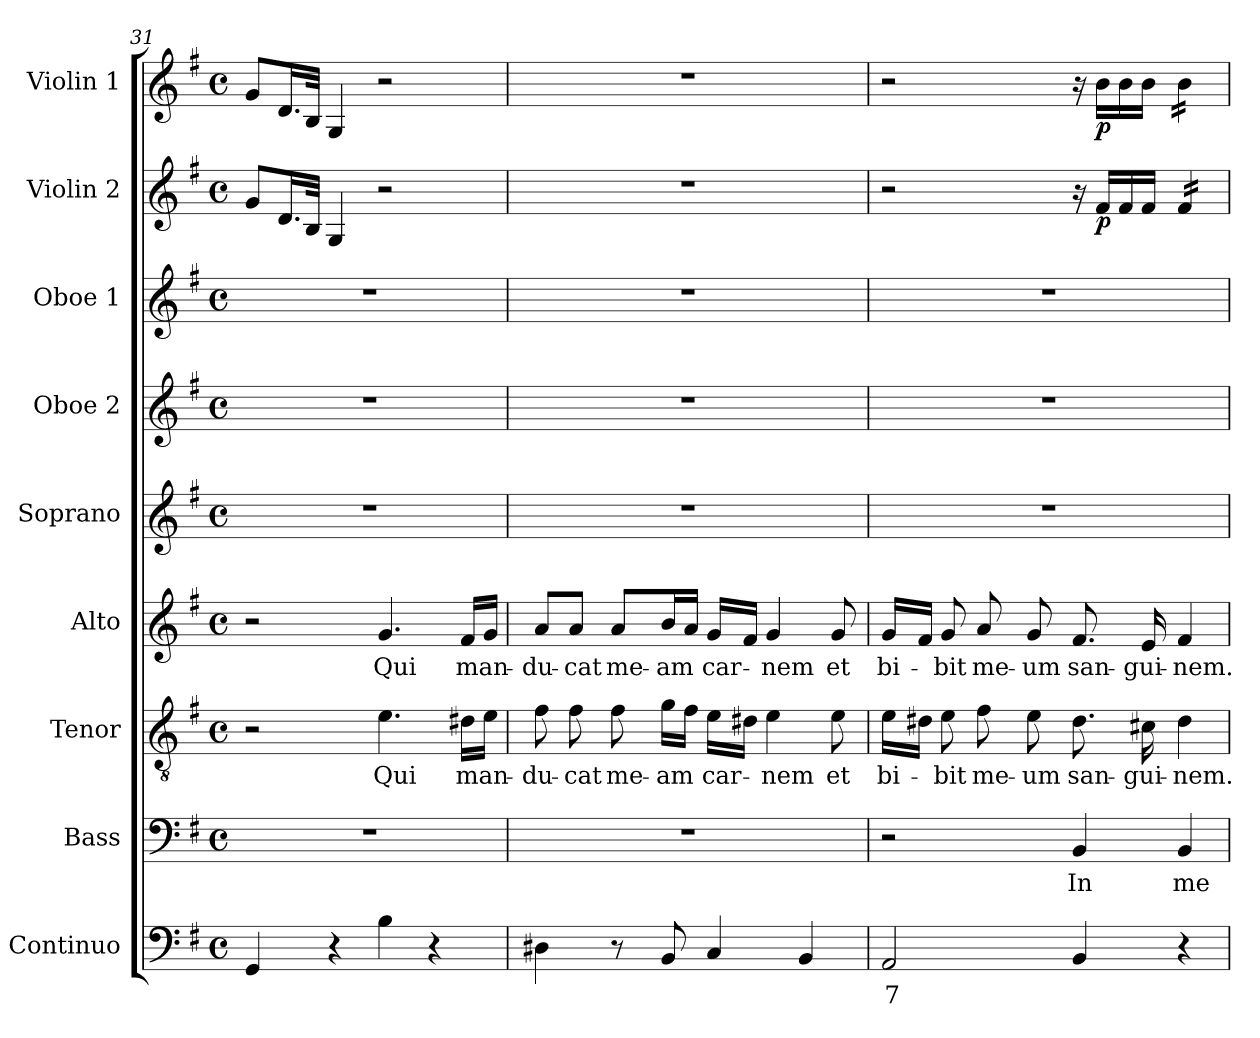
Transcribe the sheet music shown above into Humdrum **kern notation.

**kern	**text	**kern	**text	**kern	**text	**kern	**text	**kern	**kern	**kern	**kern	**dynam	**kern	**dynam
*part9	*part9	*part8	*part8	*part7	*part7	*part6	*part6	*part5	*part4	*part3	*part2	*part2	*part1	*part1
*staff9	*staff9	*staff8	*staff8	*staff7	*staff7	*staff6	*staff6	*staff5	*staff4	*staff3	*staff2	*staff2	*staff1	*staff1
*I"Continuo	*	*I"Bass	*	*I"Tenor	*	*I"Alto	*	*I"Soprano	*I"Oboe 2	*I"Oboe 1	*I"Violin 2	*	*I"Violin 1	*
*I'Cont.	*	*I'B.	*	*I'T.	*	*I'A.	*	*I'S.	*I'Ob. 2	*I'Ob. 1	*I'Vln. 2	*	*I'Vln. 1	*
*clefF4	*	*clefF4	*	*clefGv2	*	*clefG2	*	*clefG2	*clefG2	*clefG2	*clefG2	*	*clefG2	*
*	*	*	*	*ITrd7c12	*	*	*	*	*	*	*	*	*	*
*k[f#]	*	*k[f#]	*	*k[f#]	*	*k[f#]	*	*k[f#]	*k[f#]	*k[f#]	*k[f#]	*	*k[f#]	*
*G:	*	*G:	*	*G:	*	*G:	*	*G:	*G:	*G:	*G:	*	*G:	*
*M4/4	*	*M4/4	*	*M4/4	*	*M4/4	*	*M4/4	*M4/4	*M4/4	*M4/4	*	*M4/4	*
*met(c)	*	*met(c)	*	*met(c)	*	*met(c)	*	*met(c)	*met(c)	*met(c)	*met(c)	*	*met(c)	*
=31	=31	=31	=31	=31	=31	=31	=31	=31	=31	=31	=31	=31	=31	=31
4GGi/	.	1r	.	2r	.	2r	.	1r	1r	1r	8gi/L	.	8gi/L	.
.	.	.	.	.	.	.	.	.	.	.	16.di/L	.	16.di/L	.
.	.	.	.	.	.	.	.	.	.	.	32Bi/JJk	.	32Bi/JJk	.
4r	.	.	.	.	.	.	.	.	.	.	4Gi/	.	4Gi/	.
!	!	!	!	!	!LO:LY:b:color=#000000	!	!	!	!	!	!	!	!	!
!	!	!	!	!	!	!	!LO:LY:b:color=#000000	!	!	!	!	!	!	!
4Bi\	.	.	.	4.Ei\	Qui	4.gi/	Qui	.	.	.	2r	.	2r	.
4r	.	.	.	.	.	.	.	.	.	.	.	.	.	.
!	!	!	!	!	!LO:LY:b:color=#000000	!	!	!	!	!	!	!	!	!
!	!	!	!	!	!	!	!LO:LY:b:color=#000000	!	!	!	!	!	!	!
.	.	.	.	16D#Xi\LL	man-	16f#i/LL	man-	.	.	.	.	.	.	.
.	.	.	.	16Ei\JJ	.	16gi/JJ	.	.	.	.	.	.	.	.
=32	=32	=32	=32	=32	=32	=32	=32	=32	=32	=32	=32	=32	=32	=32
!	!	!	!	!	!LO:LY:b:color=#000000	!	!	!	!	!	!	!	!	!
!	!	!	!	!	!	!	!LO:LY:b:color=#000000	!	!	!	!	!	!	!
4D#Xi\	.	1r	.	8F#i\	-du-	8ai/L	-du-	1r	1r	1r	1r	.	1r	.
!	!	!	!	!	!LO:LY:b:color=#000000	!	!	!	!	!	!	!	!	!
!	!	!	!	!	!	!	!LO:LY:b:color=#000000	!	!	!	!	!	!	!
.	.	.	.	8F#i\	-cat	8ai/J	-cat	.	.	.	.	.	.	.
!	!	!	!	!	!LO:LY:b:color=#000000	!	!	!	!	!	!	!	!	!
!	!	!	!	!	!	!	!LO:LY:b:color=#000000	!	!	!	!	!	!	!
8r	.	.	.	8F#i\	me-	8ai/L	me-	.	.	.	.	.	.	.
!	!	!	!	!	!LO:LY:b:color=#000000	!	!	!	!	!	!	!	!	!
!	!	!	!	!	!	!	!LO:LY:b:color=#000000	!	!	!	!	!	!	!
8BBi/	.	.	.	16Gi\LL	-am	16bi/L	-am	.	.	.	.	.	.	.
.	.	.	.	16F#i\JJ	.	16ai/JJ	.	.	.	.	.	.	.	.
!	!	!	!	!	!LO:LY:b:color=#000000	!	!	!	!	!	!	!	!	!
!	!	!	!	!	!	!	!LO:LY:b:color=#000000	!	!	!	!	!	!	!
4Ci/	.	.	.	16Ei\LL	car-	16gi/LL	car-	.	.	.	.	.	.	.
.	.	.	.	16D#Xi\JJ	.	16f#i/JJ	.	.	.	.	.	.	.	.
!	!	!	!	!	!LO:LY:b:color=#000000	!	!	!	!	!	!	!	!	!
!	!	!	!	!	!	!	!LO:LY:b:color=#000000	!	!	!	!	!	!	!
.	.	.	.	4Ei\	-nem	4gi/	-nem	.	.	.	.	.	.	.
4BBi/	.	.	.	.	.	.	.	.	.	.	.	.	.	.
!	!	!	!	!	!LO:LY:b:color=#000000	!	!	!	!	!	!	!	!	!
!	!	!	!	!	!	!	!LO:LY:b:color=#000000	!	!	!	!	!	!	!
.	.	.	.	8Ei\	et	8gi/	et	.	.	.	.	.	.	.
!!LO:LB:g=z
=33	=33	=33	=33	=33	=33	=33	=33	=33	=33	=33	=33	=33	=33	=33
!	!LO:LY:b:color=#000000	!	!	!	!	!	!	!	!	!	!	!	!	!
!	!	!	!	!	!LO:LY:b:color=#000000	!	!	!	!	!	!	!	!	!
!	!	!	!	!	!	!	!LO:LY:b:color=#000000	!	!	!	!	!	!	!
2AAi/	7	2r	.	16Ei\LL	bi-	16gi/LL	bi-	1r	1r	1r	2r	.	2r	.
.	.	.	.	16D#Xi\JJ	.	16f#i/JJ	.	.	.	.	.	.	.	.
!	!	!	!	!	!LO:LY:b:color=#000000	!	!	!	!	!	!	!	!	!
!	!	!	!	!	!	!	!LO:LY:b:color=#000000	!	!	!	!	!	!	!
.	.	.	.	8Ei\	-bit	8gi/	-bit	.	.	.	.	.	.	.
!	!	!	!	!	!LO:LY:b:color=#000000	!	!	!	!	!	!	!	!	!
!	!	!	!	!	!	!	!LO:LY:b:color=#000000	!	!	!	!	!	!	!
.	.	.	.	8F#i\	me-	8ai/	me-	.	.	.	.	.	.	.
!	!	!	!	!	!LO:LY:b:color=#000000	!	!	!	!	!	!	!	!	!
!	!	!	!	!	!	!	!LO:LY:b:color=#000000	!	!	!	!	!	!	!
.	.	.	.	8Ei\	-um	8gi/	-um	.	.	.	.	.	.	.
!	!	!	!LO:LY:b:color=#000000	!	!	!	!	!	!	!	!	!	!	!
!	!	!	!	!	!LO:LY:b:color=#000000	!	!	!	!	!	!	!	!	!
!	!	!	!	!	!	!	!LO:LY:b:color=#000000	!	!	!	!	!	!	!
4BBi/	.	4BBi/	In	8.D#i\	san-	8.f#i/	san-	.	.	.	16r	.	16r	.
.	.	.	.	.	.	.	.	.	.	.	16f#i/LL	p	16bi\LL	p
.	.	.	.	.	.	.	.	.	.	.	16f#i/	.	16bi\	.
!	!	!	!	!	!LO:LY:b:color=#000000	!	!	!	!	!	!	!	!	!
!	!	!	!	!	!	!	!LO:LY:b:color=#000000	!	!	!	!	!	!	!
.	.	.	.	16C#Xi\	-gui-	16ei/	-gui-	.	.	.	16f#i/JJ	.	16bi\JJ	.
!	!	!	!LO:LY:b:color=#000000	!	!	!	!	!	!	!	!	!	!	!
!	!	!	!	!	!LO:LY:b:color=#000000	!	!	!	!	!	!	!	!	!
!	!	!	!	!	!	!	!LO:LY:b:color=#000000	!	!	!	!	!	!	!
*	*	*	*	*	*	*	*	*	*	*	*tremolo	*	*	*
*	*	*	*	*	*	*	*	*	*	*	*	*	*tremolo	*
4r	.	4BBi/	me	4D#i\	-nem.	4f#i/	-nem.	.	.	.	16f#i/LL	.	16bi\LL	.
.	.	.	.	.	.	.	.	.	.	.	16f#i/	.	16bi\	.
.	.	.	.	.	.	.	.	.	.	.	16f#i/	.	16bi\	.
.	.	.	.	.	.	.	.	.	.	.	16f#i/JJ	.	16bi\JJ	.
*	*	*	*	*	*	*	*	*	*	*	*	*	*Xtremolo	*
*	*	*	*	*	*	*	*	*	*	*	*Xtremolo	*	*	*
=	=	=	=	=	=	=	=	=	=	=	=	=	=	=
*-	*-	*-	*-	*-	*-	*-	*-	*-	*-	*-	*-	*-	*-	*-
